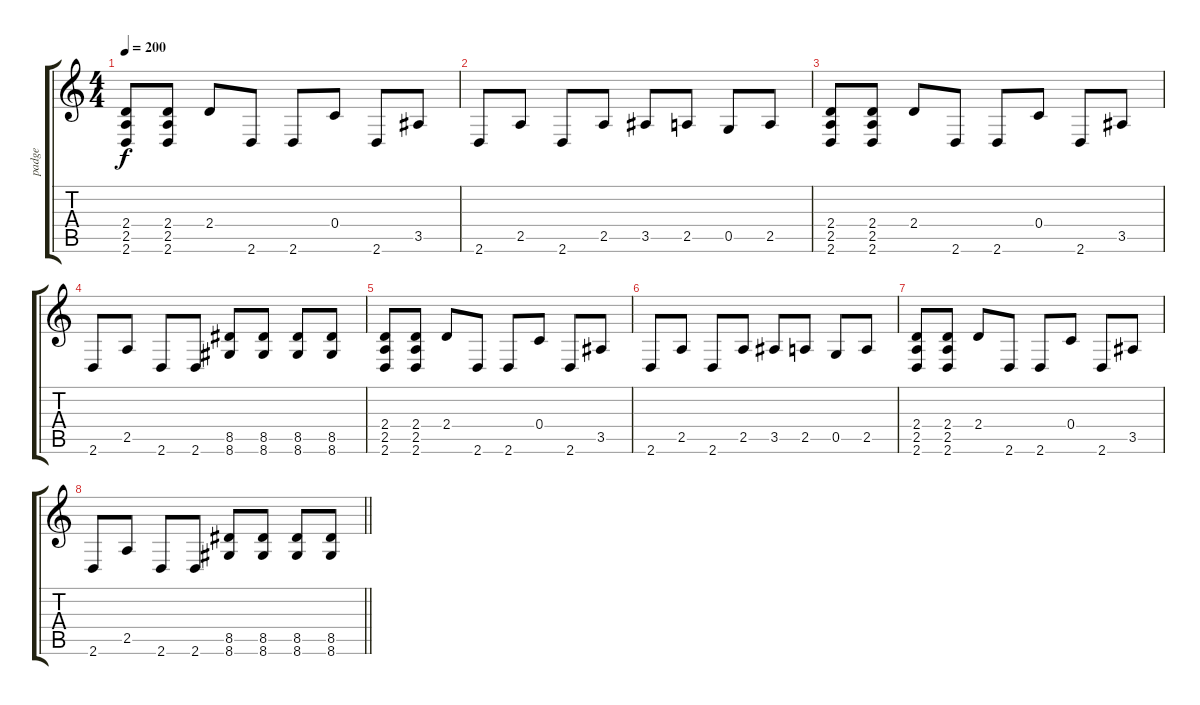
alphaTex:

\track ("padge" "padge") {instrument distortionguitar}
\staff {score tabs}
\tuning (D4 A3 F3 C3 G2 C2) {hide}
\ts (4 4)
\tempo 200
\clef g2
\ks c
(2.4 2.5 2.6).8{dy f} (2.4 2.5 2.6).8 2.4.8 2.6.8 2.6.8 0.4.8 2.6.8 3.5.8 |
2.6.8 2.5.8 2.6.8 2.5.8 3.5.8 2.5.8 0.5.8 2.5.8 |
(2.4 2.5 2.6).8 (2.4 2.5 2.6).8 2.4.8 2.6.8 2.6.8 0.4.8 2.6.8 3.5.8 |
2.6.8 2.5.8 2.6.8 2.6.8 (8.5 8.6).8 (8.5 8.6).8 (8.5 8.6).8 (8.5 8.6).8 |
(2.4 2.5 2.6).8 (2.4 2.5 2.6).8 2.4.8 2.6.8 2.6.8 0.4.8 2.6.8 3.5.8 |
2.6.8 2.5.8 2.6.8 2.5.8 3.5.8 2.5.8 0.5.8 2.5.8 |
(2.4 2.5 2.6).8 (2.4 2.5 2.6).8 2.4.8 2.6.8 2.6.8 0.4.8 2.6.8 3.5.8 |
\barLineRight lightlight
2.6.8 2.5.8 2.6.8 2.6.8 (8.5 8.6).8 (8.5 8.6).8 (8.5 8.6).8 (8.5 8.6).8
